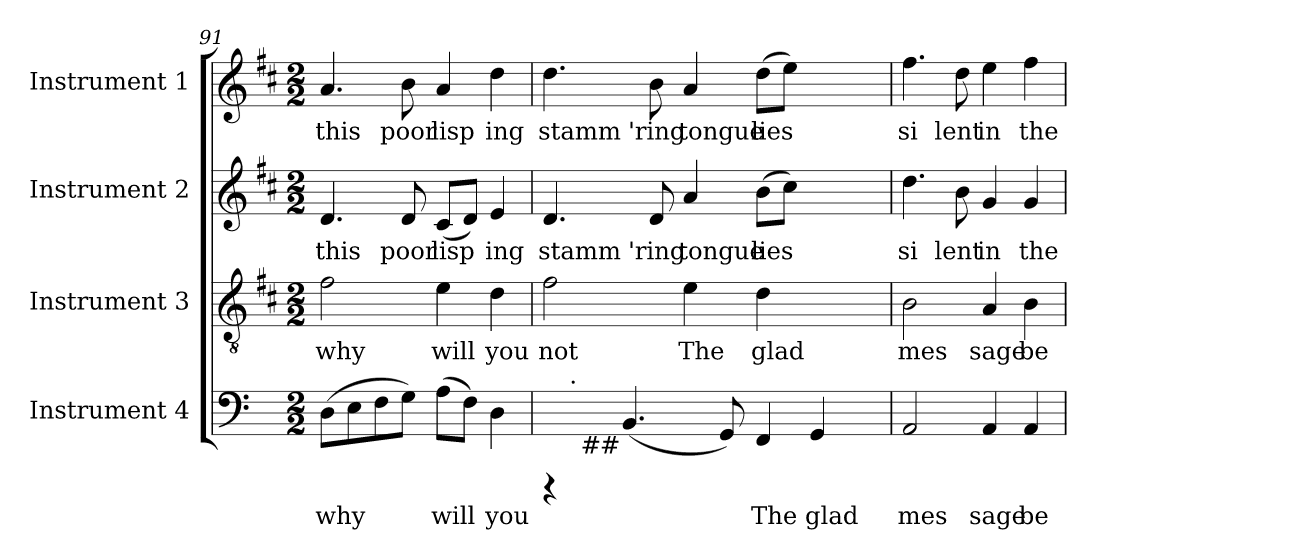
**kern	**text	**kern	**text	**kern	**text	**kern	**text
*part4	*part4	*part3	*part3	*part2	*part2	*part1	*part1
*staff4	*staff4	*staff3	*staff3	*staff2	*staff2	*staff1	*staff1
*I"Instrument 4	*	*I"Instrument 3	*	*I"Instrument 2	*	*I"Instrument 1	*
*clefF4	*	*clefGv2	*	*clefG2	*	*clefG2	*
*	*	*ITrd-3c-5	*	*ITrd-3c-5	*	*ITrd-3c-5	*
*k[]	*	*k[f#]	*	*k[f#]	*	*k[f#]	*
*C:	*	*G:	*	*G:	*	*G:	*
*M2/2	*	*M2/2	*	*M2/2	*	*M2/2	*
=91	=91	=91	=91	=91	=91	=91	=91
!	!LO:LY:b:rj	!	!LO:LY:b:rj	!	!LO:LY:b:rj	!	!LO:LY:b
(>8D\L	why	2b\	why	4.g/	this	4.dd/	this
!	!LO:LY:b:rj	!	!	!	!	!	!
8E\	.	.	.	.	.	.	.
!	!LO:LY:b:rj	!	!	!	!	!	!
8F\	.	.	.	.	.	.	.
!	!LO:LY:b:rj	!	!	!	!LO:LY:b:rj	!	!LO:LY:b
8G\J)	.	.	.	8g/	poor	8ee\	poor
!	!LO:LY:b:rj	!	!LO:LY:b:rj	!	!LO:LY:b:rj	!	!LO:LY:b
(>8A\L	will	4a\	will	(<8f#/L	lisp-	4dd/	lisp
!	!LO:LY:b:rj	!	!	!	!LO:LY:b:rj	!	!
8F\J)	.	.	.	8g/J)	--	.	.
!	!LO:LY:b:rj	!	!LO:LY:b:rj	!	!LO:LY:b:rj	!	!LO:LY:b
4D\	you	4g\	you	4a/	-ing	4gg\	ing
!!LO:PB:g=z
=92	=92	=92	=92	=92	=92	=92	=92
!	!	!	!LO:LY:b:rj	!	!LO:LY:b:rj	!	!LO:LY:b
*^	*	*	*	*	*	*	*
*	*^	*	*	*	*	*	*	*
*	*	*^	*	*	*	*	*	*	*
4rCCC	16ryy	16..ryy	8ryy	.	2b\	not	4.g/	stamm	4.gg\	stamm
.	64ryy	.	.	.	.	.	.	.	.	.
!	!LO:TX:a:t=.	!	!	!	!	!	!	!	!	!
.	1ryy	.	.	.	.	.	.	.	.	.
!	!	!LO:TX:b:t=#	!	!	!	!	!	!	!	!
.	.	1ryy	.	.	.	.	.	.	.	.
.	.	.	32ryy	.	.	.	.	.	.	.
!	!	!	!LO:TX:b:t=#	!	!	!	!	!	!	!
.	.	.	1ryy	.	.	.	.	.	.	.
(<4.BB/	.	.	.	.	.	.	.	.	.	.
!	!	!	!	!	!	!	!	!LO:LY:b:rj	!	!LO:LY:b
.	.	.	.	.	.	.	8g/	'ring	8ee\	'ring
!	!	!	!	!	!	!LO:LY:b:rj	!	!LO:LY:b:rj	!	!LO:LY:b
.	.	.	.	.	4a\	The	4dd/	tongue	4dd/	tongue
!	!	!	!	!LO:LY:b:rj	!	!	!	!	!	!
8GG/)	.	.	.	.	.	.	.	.	.	.
!	!	!	!	!LO:LY:b:rj	!	!LO:LY:b:rj	!	!LO:LY:b:rj	!	!LO:LY:b
4FF/	.	.	.	The	4g\	glad	(>8ee\L	lies	(>8gg\L	lies
!	!	!	!	!	!	!	!	!LO:LY:b:rj	!	!LO:LY:b
.	.	.	.	.	.	.	8ff#\J)	.	8aa\J)	.
!	!	!	!	!LO:LY:b:rj	!	!	!	!	!	!
4GG/	.	.	.	glad	4ryy	.	4ryy	.	4ryy	.
.	8ryy	.	.	.	.	.	.	.	.	.
.	.	8ryy	.	.	.	.	.	.	.	.
.	.	.	16.ryy	.	.	.	.	.	.	.
.	32.ryy	.	.	.	.	.	.	.	.	.
.	.	64ryy	.	.	.	.	.	.	.	.
=93	=93	=93	=93	=93	=93	=93	=93	=93	=93	=93
!	!	!	!	!LO:LY:b:rj	!	!LO:LY:b:rj	!	!LO:LY:b:rj	!	!LO:LY:b
*v	*v	*v	*v	*	*	*	*	*	*	*
2AA/	mes	2e\	mes	4.gg\	si	4.bb\	si
!	!	!	!	!	!LO:LY:b:rj	!	!LO:LY:b
.	.	.	.	8ee\	lent	8gg\	lent
!	!LO:LY:b:rj	!	!LO:LY:b:rj	!	!LO:LY:b:rj	!	!LO:LY:b
4AA/	sage	4d/	sage	4cc/	in	4aa\	in
!	!LO:LY:b:rj	!	!LO:LY:b:rj	!	!LO:LY:b:rj	!	!LO:LY:b
4AA/	be	4e\	be	4cc/	the	4bb\	the
=	=	=	=	=	=	=	=
*-	*-	*-	*-	*-	*-	*-	*-
